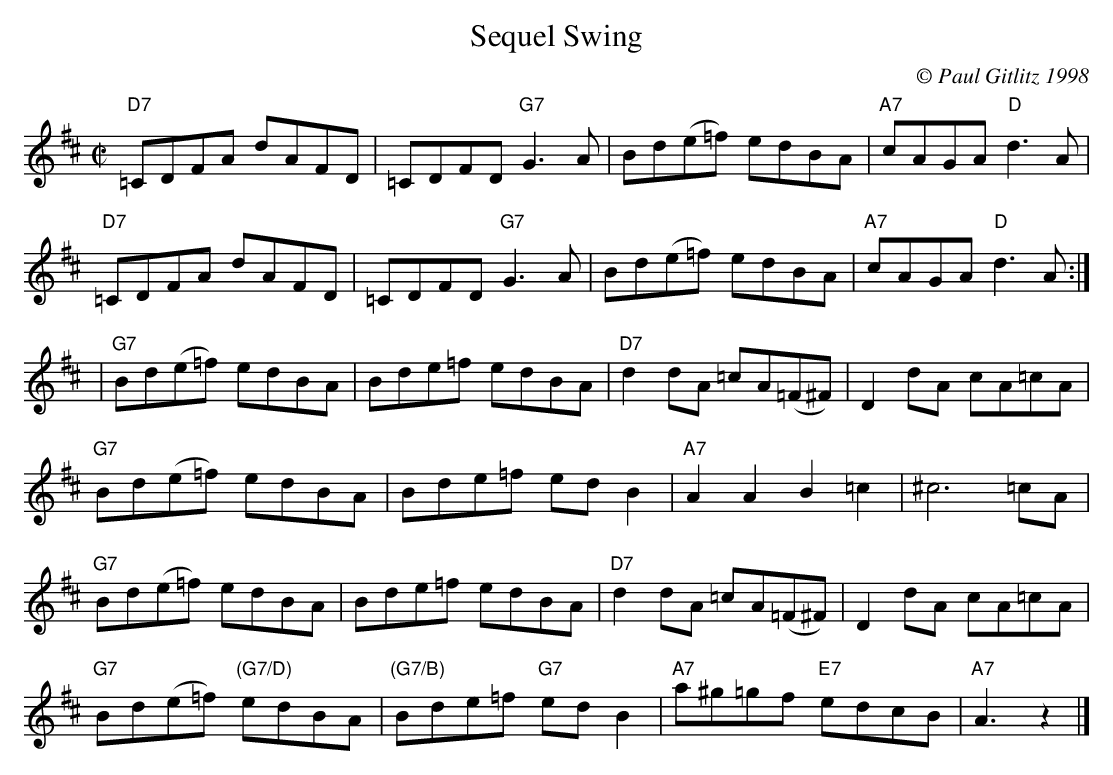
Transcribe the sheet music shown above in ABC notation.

X:1
T:Sequel Swing
M:C|
L:1/8
C:© Paul Gitlitz 1998
K:D
"D7"=CDFA dAFD|=CDFD"G7"G3A|Bd(e=f) edBA|"A7"cAGA "D"d3A|!
"D7"=CDFA dAFD|=CDFD"G7"G3A|Bd(e=f) edBA|"A7"cAGA  "D"d3A:|!
|"G7"Bd(e=f) edBA|Bde=f edBA|"D7"d2dA =cA(=F^F)|D2dA cA=cA|!
"G7"Bd(e=f) edBA|Bde=f edB2|"A7"A2A2B2=c2|^c6=cA|!
"G7"Bd(e=f) edBA|Bde=f edBA|"D7"d2dA =cA(=F^F)|D2dA cA=cA|!
"G7"Bd(e=f) "(G7/D)"edBA|"(G7/B)"Bde=f "G7"edB2|"A7"a^g=gf "E7"edcB|"A7"A3z2|]
